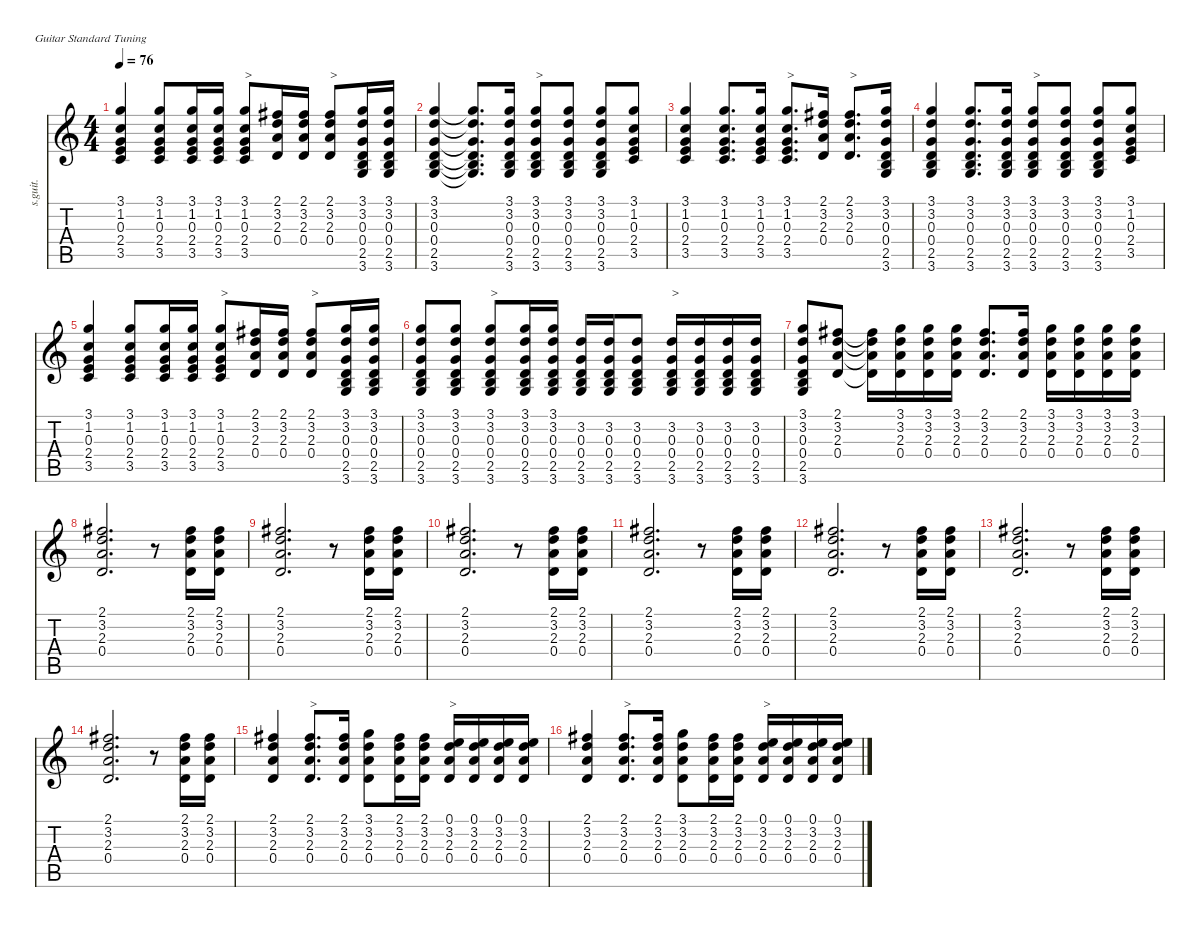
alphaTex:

\defaultSystemsLayout 4
\hideDynamics
\bracketExtendMode nobrackets
\track ("guitare acoustique (12 cordes)" "s.guit.") {instrument acousticguitarsteel}
\staff {score tabs}
\tuning (E4 B3 G3 D3 A2 E2)
\ts (4 4)
\tempo 76
\clef g2
\ks c
(3.1 1.2 0.3 2.4 3.5).4{dy f beam Up} (3.1 1.2 0.3 2.4 3.5).8{beam Up} (3.1 1.2 0.3 2.4 3.5).16{beam Up} (3.1 1.2 0.3 2.4 3.5).16{beam Up} (3.1 1.2 0.3 2.4 3.5).8{txt ">" beam Up} (2.1{acc #} 3.2 2.3 0.4).16{beam Up} (2.1{acc #} 3.2 2.3 0.4).16{beam Up} (2.1{acc #} 3.2 2.3 0.4).8{txt ">" beam Up} (3.1 3.2 0.3 0.4 2.5 3.6).16{beam Up} (3.1 3.2 0.3 0.4 2.5 3.6).16{beam Up} |
(3.1 3.2 0.3 0.4 2.5 3.6).4{beam Up} (3.1{t} 3.2{t} 0.3{t} 0.4{t} 2.5{t} 3.6{t}).8{d beam Up} (3.1 3.2 0.3 0.4 2.5 3.6).16{beam Up} (3.1 3.2 0.3 0.4 2.5 3.6).8{txt ">" beam Up} (3.1 3.2 0.3 0.4 2.5 3.6).8{beam Up} (3.1 3.2 0.3 0.4 2.5 3.6).8{beam Up} (3.1 1.2 0.3 2.4 3.5).8{beam Up} |
(3.1 1.2 0.3 2.4 3.5).4{beam Up} (3.1 1.2 0.3 2.4 3.5).8{d beam Up} (3.1 1.2 0.3 2.4 3.5).16{beam Up} (3.1 1.2 0.3 2.4 3.5).8{d txt ">" beam Up} (2.1{acc #} 3.2 2.3 0.4).16{beam Up} (2.1{acc #} 3.2 2.3 0.4).8{d txt ">" beam Up} (3.1 3.2 0.3 0.4 2.5 3.6).16{beam Up} |
(3.1 3.2 0.3 0.4 2.5 3.6).4{beam Up} (3.1 3.2 0.3 0.4 2.5 3.6).8{d beam Up} (3.1 3.2 0.3 0.4 2.5 3.6).16{beam Up} (3.1 3.2 0.3 0.4 2.5 3.6).8{txt ">" beam Up} (3.1 3.2 0.3 0.4 2.5 3.6).8{beam Up} (3.1 3.2 0.3 0.4 2.5 3.6).8{beam Up} (3.1 1.2 0.3 2.4 3.5).8{beam Up} |
(3.1 1.2 0.3 2.4 3.5).4{beam Up} (3.1 1.2 0.3 2.4 3.5).8{beam Up} (3.1 1.2 0.3 2.4 3.5).16{beam Up} (3.1 1.2 0.3 2.4 3.5).16{beam Up} (3.1 1.2 0.3 2.4 3.5).8{txt ">" beam Up} (2.1{acc #} 3.2 2.3 0.4).16{beam Up} (2.1{acc #} 3.2 2.3 0.4).16{beam Up} (2.1{acc #} 3.2 2.3 0.4).8{txt ">" beam Up} (3.1 3.2 0.3 0.4 2.5 3.6).16{beam Up} (3.1 3.2 0.3 0.4 2.5 3.6).16{beam Up} |
(3.1 3.2 0.3 0.4 2.5 3.6).8{beam Up} (3.1 3.2 0.3 0.4 2.5 3.6).8{beam Up} (3.1 3.2 0.3 0.4 2.5 3.6).8{txt ">" beam Up} (3.1 3.2 0.3 0.4 2.5 3.6).16{beam Up} (3.1 3.2 0.3 0.4 2.5 3.6).16{beam Up} (3.2 0.3 0.4 2.5 3.6).16{beam Up} (3.2 0.3 0.4 2.5 3.6).16{beam Up} (3.2 0.3 0.4 2.5 3.6).8{beam Up} (3.2 0.3 0.4 2.5 3.6).16{txt ">" beam Up} (3.2 0.3 0.4 2.5 3.6).16{beam Up} (3.2 0.3 0.4 2.5 3.6).16{beam Up} (3.2 0.3 0.4 2.5 3.6).16{beam Up} |
(3.1 3.2 0.3 0.4 2.5 3.6).8{beam Up} (2.1{acc #} 3.2 2.3 0.4).8{beam Up} (2.1{t acc #} 3.2{t} 2.3{t} 0.4{t}).16{beam Down} (3.1 3.2 2.3 0.4).16{beam Down} (3.1 3.2 2.3 0.4).16{beam Down} (3.1 3.2 2.3 0.4).16{beam Down} (2.1{acc #} 3.2 2.3 0.4).8{d beam Up} (2.1{acc #} 3.2 2.3 0.4).16{beam Up} (3.1 3.2 2.3 0.4).16{beam Down} (3.1 3.2 2.3 0.4).16{beam Down} (3.1 3.2 2.3 0.4).16{beam Down} (3.1 3.2 2.3 0.4).16{beam Down} |
(2.1{acc #} 3.2 2.3 0.4).2{d beam Up} r.8{beam Down} (2.1{acc #} 3.2 2.3 0.4).16{beam Up} (2.1{acc #} 3.2 2.3 0.4).16{beam Up} |
(2.1{acc #} 3.2 2.3 0.4).2{d beam Up} r.8{beam Down} (2.1{acc #} 3.2 2.3 0.4).16{beam Up} (2.1{acc #} 3.2 2.3 0.4).16{beam Up} |
(2.1{acc #} 3.2 2.3 0.4).2{d beam Up} r.8{beam Down} (2.1{acc #} 3.2 2.3 0.4).16{beam Up} (2.1{acc #} 3.2 2.3 0.4).16{beam Up} |
(2.1{acc #} 3.2 2.3 0.4).2{d beam Up} r.8{beam Down} (2.1{acc #} 3.2 2.3 0.4).16{beam Up} (2.1{acc #} 3.2 2.3 0.4).16{beam Up} |
(2.1{acc #} 3.2 2.3 0.4).2{d beam Up} r.8{beam Down} (2.1{acc #} 3.2 2.3 0.4).16{beam Up} (2.1{acc #} 3.2 2.3 0.4).16{beam Up} |
(2.1{acc #} 3.2 2.3 0.4).2{d beam Up} r.8{beam Down} (2.1{acc #} 3.2 2.3 0.4).16{beam Up} (2.1{acc #} 3.2 2.3 0.4).16{beam Up} |
(2.1{acc #} 3.2 2.3 0.4).2{d beam Up} r.8{beam Down} (2.1{acc #} 3.2 2.3 0.4).16{beam Up} (2.1{acc #} 3.2 2.3 0.4).16{beam Up} |
(2.1{acc #} 3.2 2.3 0.4).4{beam Up} (2.1{acc #} 3.2 2.3 0.4).8{d txt ">" beam Up} (2.1{acc #} 3.2 2.3 0.4).16{beam Up} (3.1 3.2 2.3 0.4).8{beam Down} (2.1{acc #} 3.2 2.3 0.4).16{beam Down} (2.1{acc #} 3.2 2.3 0.4).16{beam Down} (0.1 3.2 2.3 0.4).16{txt ">" beam Up} (0.1 3.2 2.3 0.4).16{beam Up} (0.1 3.2 2.3 0.4).16{beam Up} (0.1 3.2 2.3 0.4).16{beam Up} |
(2.1{acc #} 3.2 2.3 0.4).4{beam Up} (2.1{acc #} 3.2 2.3 0.4).8{d txt ">" beam Up} (2.1{acc #} 3.2 2.3 0.4).16{beam Up} (3.1 3.2 2.3 0.4).8{beam Down} (2.1{acc #} 3.2 2.3 0.4).16{beam Down} (2.1{acc #} 3.2 2.3 0.4).16{beam Down} (0.1 3.2 2.3 0.4).16{txt ">" beam Up} (0.1 3.2 2.3 0.4).16{beam Up} (0.1 3.2 2.3 0.4).16{beam Up} (0.1 3.2 2.3 0.4).16{beam Up}
